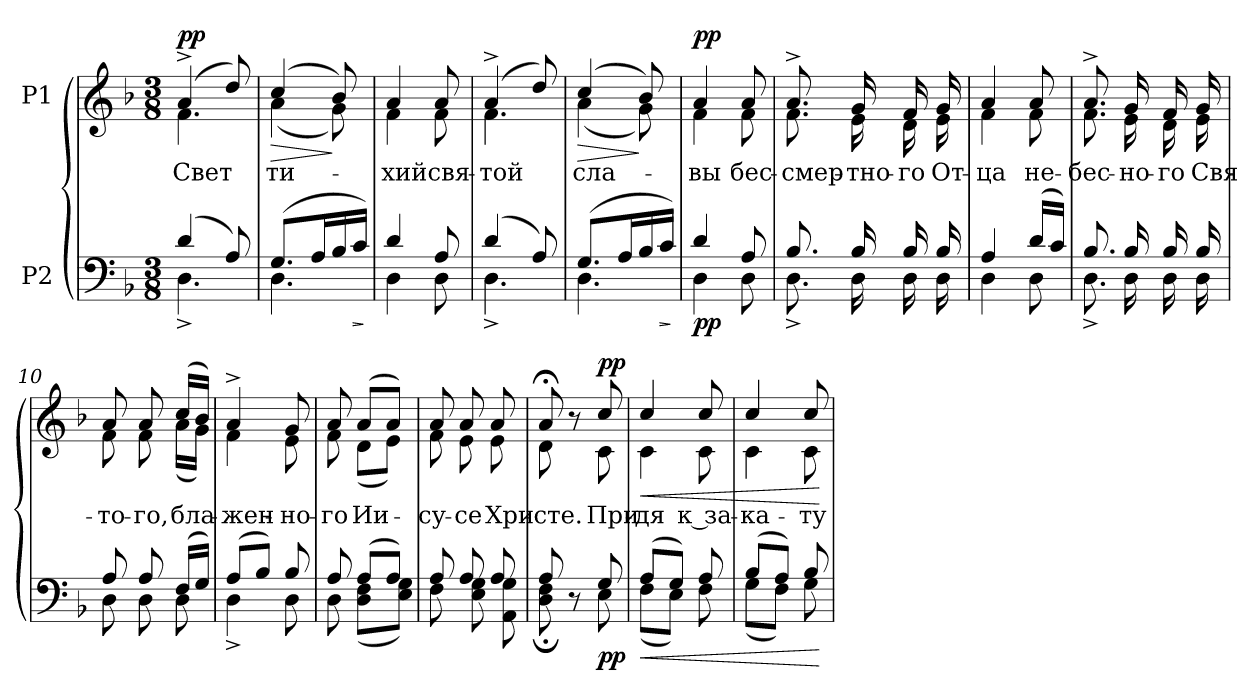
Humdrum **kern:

**kern	**dynam	**kern	**text	**dynam
*part2	*part2	*part1	*part1	*part1
*staff2	*staff2	*staff1	*staff1	*staff1
*I"P2	*	*I"P1	*	*
!!LO:PB:g=z
*clefF4	*	*clefG2	*	*
*k[b-]	*	*k[b-]	*	*
*d:	*	*d:	*	*
*M3/8	*	*M3/8	*	*
=1	=1	=1	=1	=1
*^	*	*^	*	*
!	!	!	!	!	!LO:LY:b:color=#000000	!
(4di/	4.D^i\	.	(4a^i/	4.fi\	Свет	pp
8Ai/)	.	.	8ddi/)	.	.	.
=2	=2	=2	=2	=2	=2	=2
!	!	!	!	!	!LO:LY:b:color=#000000	!LO:HP:b
(8.Gi/L	4.Di\	.	(4cci/	(4ai\	ти-	>
16Ai/L	.	.	.	.	.	.
16B-i/	.	.	8b-i/)	8gi\)	.	]
!	!	!LO:HP:b	!	!	!	!
16ci/JJ)	.	>	.	.	.	.
*v	*v	*	*	*	*	*
*	*	*v	*v	*	*
.	]	.	.	.
=3	=3	=3	=3	=3
*^	*	*^	*	*
!	!	!	!	!	!LO:LY:b:color=#000000	!
4di/	4Di\	.	4ai/	4fi\	-хий	.
!	!	!	!	!	!LO:LY:b:color=#000000	!
8Ai/	8Di\	.	8ai/	8fi\	свя-	.
=4	=4	=4	=4	=4	=4	=4
!	!	!	!	!	!LO:LY:b:color=#000000	!
(4di/	4.D^i\	.	(4a^i/	4.fi\	-той	.
8Ai/)	.	.	8ddi/)	.	.	.
=5	=5	=5	=5	=5	=5	=5
!	!	!	!	!	!LO:LY:b:color=#000000	!LO:HP:b
(8.Gi/L	4.Di\	.	(4cci/	(4ai\	сла-	>
16Ai/L	.	.	.	.	.	.
16B-i/	.	.	8b-i/)	8gi\)	.	]
!	!	!LO:HP:b	!	!	!	!
16ci/JJ)	.	>	.	.	.	.
*v	*v	*	*	*	*	*
*	*	*v	*v	*	*
.	]	.	.	.
=6	=6	=6	=6	=6
*^	*	*^	*	*
!	!	!	!	!	!LO:LY:b:color=#000000	!
4di/	4Di\	pp	4ai/	4fi\	-вы	pp
!	!	!	!	!	!LO:LY:b:color=#000000	!
8Ai/	8Di\	.	8ai/	8fi\	бес-	.
=7	=7	=7	=7	=7	=7	=7
!	!	!	!	!	!LO:LY:b:color=#000000	!
8.B-i/	8.D^i\	.	8.a^i/	8.fi\	-смер-	.
!	!	!	!	!	!LO:LY:b:color=#000000	!
16B-i/	16Di\	.	16gi/	16ei\	-тно-	.
!	!	!	!	!	!LO:LY:b:color=#000000	!
16B-i/	16Di\	.	16fi/	16di\	-го	.
!	!	!	!	!	!LO:LY:b:color=#000000	!
16B-i/	16Di\	.	16gi/	16ei\	От-	.
=8	=8	=8	=8	=8	=8	=8
!	!	!	!	!	!LO:LY:b:color=#000000	!
4Ai/	4Di\	.	4ai/	4fi\	-ца	.
!	!	!	!	!	!LO:LY:b:color=#000000	!
(16di/LL	8Di\	.	8ai/	8fi\	не-	.
16ci/JJ)	.	.	.	.	.	.
=9	=9	=9	=9	=9	=9	=9
!	!	!	!	!	!LO:LY:b:color=#000000	!
8.B-i/	8.D^i\	.	8.a^i/	8.fi\	-бес-	.
!	!	!	!	!	!LO:LY:b:color=#000000	!
16B-i/	16Di\	.	16gi/	16ei\	-но-	.
!	!	!	!	!	!LO:LY:b:color=#000000	!
16B-i/	16Di\	.	16fi/	16di\	-го	.
!	!	!	!	!	!LO:LY:b:color=#000000	!
16B-i/	16Di\	.	16gi/	16ei\	Свя--	.
!!LO:LB:g=z	!!
=10	=10	=10	=10	=10	=10	=10
!	!	!	!	!	!LO:LY:b:color=#000000	!
8Ai/	8Di\	.	8ai/	8fi\	-то-	.
!	!	!	!	!	!LO:LY:b:color=#000000	!
8Ai/	8Di\	.	8ai/	8fi\	-го,	.
!	!	!	!	!	!LO:LY:b:color=#000000	!
(16Fi/LL	8Di\	.	(16cci/LL	(16ai\LL	бла-	.
16Gi/JJ)	.	.	16b-i/JJ)	16gi\JJ)	.	.
=11	=11	=11	=11	=11	=11	=11
!	!	!	!	!	!LO:LY:b:color=#000000	!
(8Ai/L	4D^i\	.	4a^i/	4fi\	-жен-	.
8B-i/J)	.	.	.	.	.	.
!	!	!	!	!	!LO:LY:b:color=#000000	!
8B-i/	8Di\	.	8gi/	8ei\	-но-	.
=12	=12	=12	=12	=12	=12	=12
!	!	!	!	!	!LO:LY:b:color=#000000	!
8Ai/	8Di\	.	8ai/	8fi\	-го	.
!	!	!	!	!	!LO:LY:b:color=#000000	!
(8Ai/L	(8Di\ 8FiL	.	(8ai/L	(8di\L	Ии-	.
8Ai/J)	8Ei\ 8GiJ)	.	8ai/J)	8ei\J)	.	.
=13	=13	=13	=13	=13	=13	=13
!	!	!	!	!	!LO:LY:b:color=#000000	!
8Ai/	8Fi\	.	8ai/	8fi\	-су-	.
!	!	!	!	!	!LO:LY:b:color=#000000	!
8Ai/	8Ei\ 8Gi	.	8ai/	8ei\	-се	.
!	!	!	!	!	!LO:LY:b:color=#000000	!
8Ai/	8AAi\ 8Gi	.	8ai/	8ei\	Хри-	.
=14	=14	=14	=14	=14	=14	=14
!	!	!	!	!	!LO:LY:b:color=#000000	!
8Ai/	8Di\; 8Fi;	.	8a;i/	8di\	-сте.	.
8r	8ryy	.	8r	8ryy	.	.
!	!	!	!	!	!LO:LY:b:color=#000000	!
8Gi/	8Ei\	pp	8cci/	8ci\	При-	pp
=15	=15	=15	=15	=15	=15	=15
!	!	!LO:HP:b	!	!	!	!
!	!	!	!	!	!LO:LY:b:color=#000000	!LO:HP:b
(8Ai/L	(8Fi\L	<	4cci/	4ci\	-дя	<
8Gi/J)	8Ei\J)	.	.	.	.	.
!	!	!	!	!	!LO:LY:b:color=#000000	!
8Ai/	8Fi\	.	8cci/	8ci\	к за-	.
=16	=16	=16	=16	=16	=16	=16
!	!	!	!	!	!LO:LY:b:color=#000000	!
(8B-i/L	(8Gi\L	.	4cci/	4ci\	-ка-	.
8Ai/J)	8Fi\J)	.	.	.	.	.
!	!	!	!	!	!LO:LY:b:color=#000000	!
8B-i/	8Gi\	.	8cci/	8ci\	-ту	.
*v	*v	*	*	*	*	*
*	*	*v	*v	*	*
.	[	.	.	[
=	=	=	=	=
*-	*-	*-	*-	*-
